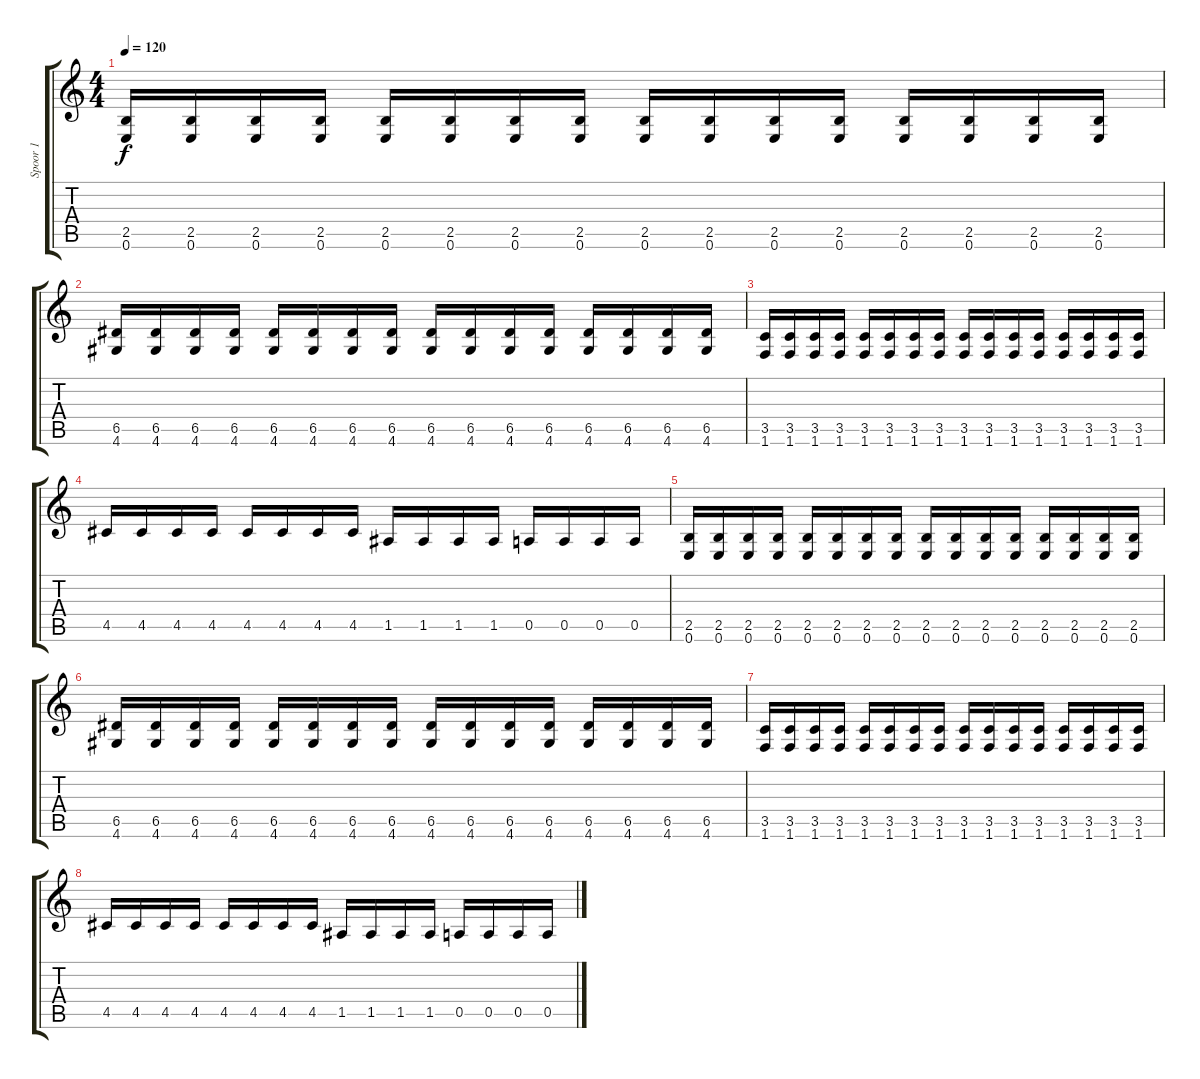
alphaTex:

\track ("Spoor 1" "Spoor 1") {instrument distortionguitar}
\staff {score tabs}
\tuning (E4 B3 G3 D3 A2 E2) {hide}
\ts (4 4)
\tempo 120
\clef g2
\ks c
(2.5 0.6).16{dy f} (2.5 0.6).16 (2.5 0.6).16 (2.5 0.6).16 (2.5 0.6).16 (2.5 0.6).16 (2.5 0.6).16 (2.5 0.6).16 (2.5 0.6).16 (2.5 0.6).16 (2.5 0.6).16 (2.5 0.6).16 (2.5 0.6).16 (2.5 0.6).16 (2.5 0.6).16 (2.5 0.6).16 |
(6.5 4.6).16 (6.5 4.6).16 (6.5 4.6).16 (6.5 4.6).16 (6.5 4.6).16 (6.5 4.6).16 (6.5 4.6).16 (6.5 4.6).16 (6.5 4.6).16 (6.5 4.6).16 (6.5 4.6).16 (6.5 4.6).16 (6.5 4.6).16 (6.5 4.6).16 (6.5 4.6).16 (6.5 4.6).16 |
(3.5 1.6).16 (3.5 1.6).16 (3.5 1.6).16 (3.5 1.6).16 (3.5 1.6).16 (3.5 1.6).16 (3.5 1.6).16 (3.5 1.6).16 (3.5 1.6).16 (3.5 1.6).16 (3.5 1.6).16 (3.5 1.6).16 (3.5 1.6).16 (3.5 1.6).16 (3.5 1.6).16 (3.5 1.6).16 |
4.5.16 4.5.16 4.5.16 4.5.16 4.5.16 4.5.16 4.5.16 4.5.16 1.5.16 1.5.16 1.5.16 1.5.16 0.5.16 0.5.16 0.5.16 0.5.16 |
(2.5 0.6).16 (2.5 0.6).16 (2.5 0.6).16 (2.5 0.6).16 (2.5 0.6).16 (2.5 0.6).16 (2.5 0.6).16 (2.5 0.6).16 (2.5 0.6).16 (2.5 0.6).16 (2.5 0.6).16 (2.5 0.6).16 (2.5 0.6).16 (2.5 0.6).16 (2.5 0.6).16 (2.5 0.6).16 |
(6.5 4.6).16 (6.5 4.6).16 (6.5 4.6).16 (6.5 4.6).16 (6.5 4.6).16 (6.5 4.6).16 (6.5 4.6).16 (6.5 4.6).16 (6.5 4.6).16 (6.5 4.6).16 (6.5 4.6).16 (6.5 4.6).16 (6.5 4.6).16 (6.5 4.6).16 (6.5 4.6).16 (6.5 4.6).16 |
(3.5 1.6).16 (3.5 1.6).16 (3.5 1.6).16 (3.5 1.6).16 (3.5 1.6).16 (3.5 1.6).16 (3.5 1.6).16 (3.5 1.6).16 (3.5 1.6).16 (3.5 1.6).16 (3.5 1.6).16 (3.5 1.6).16 (3.5 1.6).16 (3.5 1.6).16 (3.5 1.6).16 (3.5 1.6).16 |
4.5.16 4.5.16 4.5.16 4.5.16 4.5.16 4.5.16 4.5.16 4.5.16 1.5.16 1.5.16 1.5.16 1.5.16 0.5.16 0.5.16 0.5.16 0.5.16
